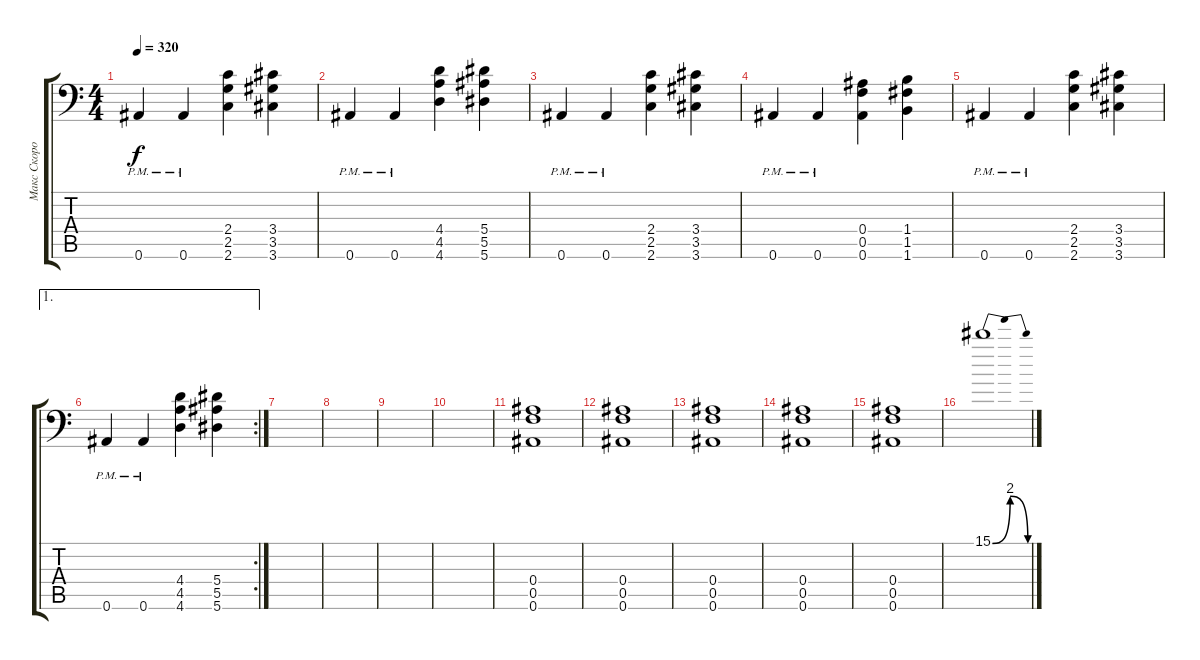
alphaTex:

\track ("Макс Скоробогатов-Гитара" "Макс Скоро") {instrument distortionguitar}
\staff {score tabs}
\tuning (C4 G3 Eb3 Bb2 F2 Bb1) {hide}
\ts (4 4)
\tempo 320
\clef f4
\ks c
0.6{pm}.4{dy f} 0.6{pm}.4 (2.4 2.5 2.6).4 (3.4 3.5 3.6).4 |
0.6{pm}.4 0.6{pm}.4 (4.4 4.5 4.6).4 (5.4 5.5 5.6).4 |
0.6{pm}.4 0.6{pm}.4 (2.4 2.5 2.6).4 (3.4 3.5 3.6).4 |
0.6{pm}.4 0.6{pm}.4 (0.4 0.5 0.6).4 (1.4 1.5 1.6).4 |
0.6{pm}.4 0.6{pm}.4 (2.4 2.5 2.6).4 (3.4 3.5 3.6).4 |
\ae 1
\rc 2
0.6{pm}.4 0.6{pm}.4 (4.4 4.5 4.6).4 (5.4 5.5 5.6).4 |
|
|
|
|
(0.4 0.5 0.6).1 |
(0.4 0.5 0.6).1 |
(0.4 0.5 0.6).1 |
(0.4 0.5 0.6).1 |
(0.4 0.5 0.6).1 |
15.1{be (bendrelease 0 0 15 8 15 8 60 0)}.1
